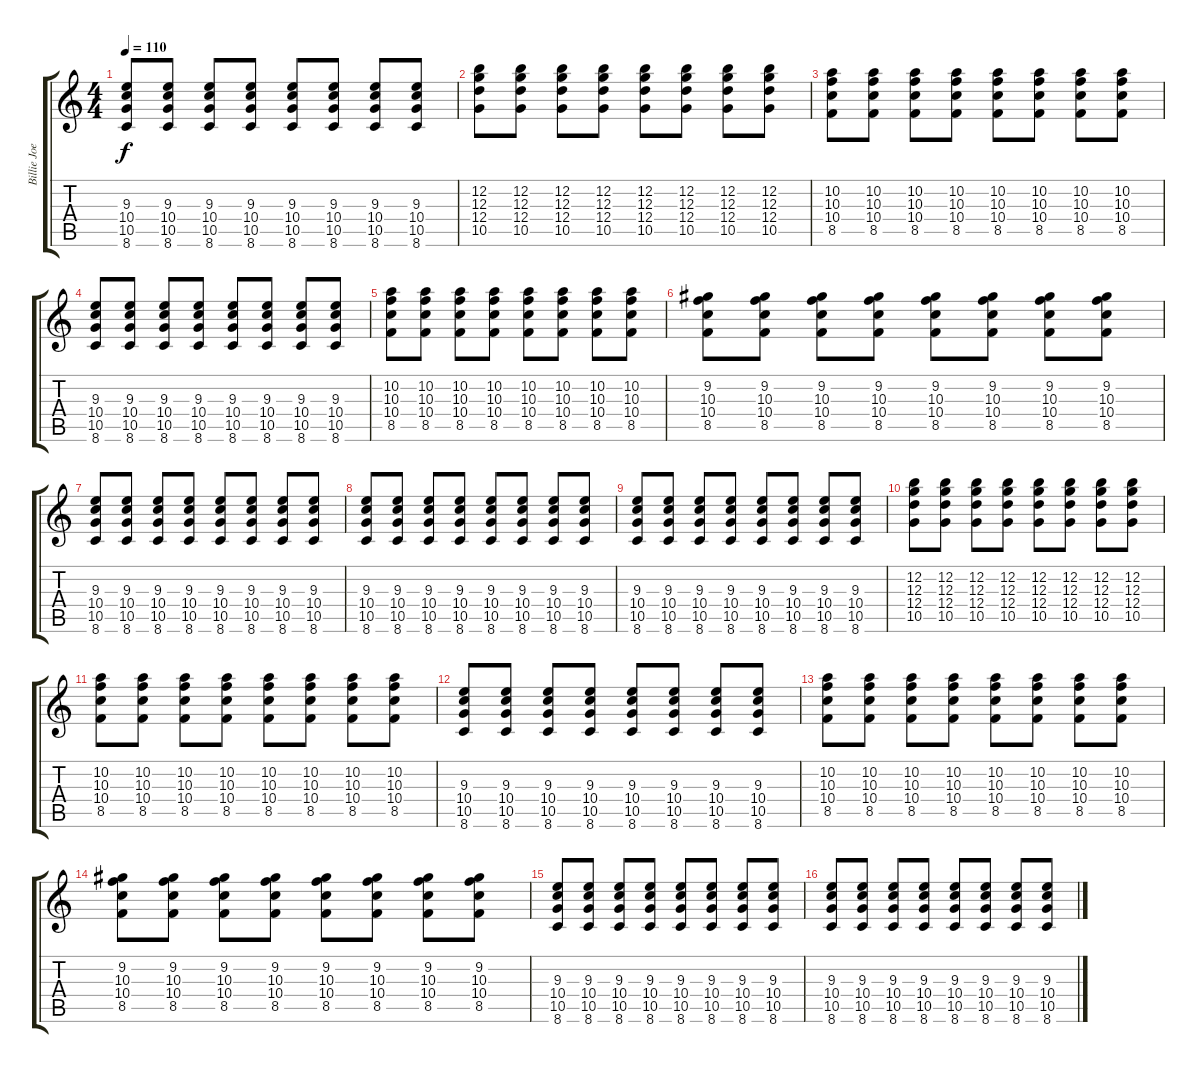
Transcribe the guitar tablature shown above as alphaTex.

\track ("Billie Joe Guitar" "Billie Joe") {instrument distortionguitar}
\staff {score tabs}
\tuning (E4 B3 G3 D3 A2 E2) {hide}
\ts (4 4)
\tempo 110
\clef g2
\ks c
(9.3 10.4 10.5 8.6).8{dy f instrument distortionguitar} (9.3 10.4 10.5 8.6).8 (9.3 10.4 10.5 8.6).8 (9.3 10.4 10.5 8.6).8 (9.3 10.4 10.5 8.6).8 (9.3 10.4 10.5 8.6).8 (9.3 10.4 10.5 8.6).8 (9.3 10.4 10.5 8.6).8 |
(12.2 12.3 12.4 10.5).8 (12.2 12.3 12.4 10.5).8 (12.2 12.3 12.4 10.5).8 (12.2 12.3 12.4 10.5).8 (12.2 12.3 12.4 10.5).8 (12.2 12.3 12.4 10.5).8 (12.2 12.3 12.4 10.5).8 (12.2 12.3 12.4 10.5).8 |
(10.2 10.3 10.4 8.5).8 (10.2 10.3 10.4 8.5).8 (10.2 10.3 10.4 8.5).8 (10.2 10.3 10.4 8.5).8 (10.2 10.3 10.4 8.5).8 (10.2 10.3 10.4 8.5).8 (10.2 10.3 10.4 8.5).8 (10.2 10.3 10.4 8.5).8 |
(9.3 10.4 10.5 8.6).8 (9.3 10.4 10.5 8.6).8 (9.3 10.4 10.5 8.6).8 (9.3 10.4 10.5 8.6).8 (9.3 10.4 10.5 8.6).8 (9.3 10.4 10.5 8.6).8 (9.3 10.4 10.5 8.6).8 (9.3 10.4 10.5 8.6).8 |
(10.2 10.3 10.4 8.5).8 (10.2 10.3 10.4 8.5).8 (10.2 10.3 10.4 8.5).8 (10.2 10.3 10.4 8.5).8 (10.2 10.3 10.4 8.5).8 (10.2 10.3 10.4 8.5).8 (10.2 10.3 10.4 8.5).8 (10.2 10.3 10.4 8.5).8 |
(9.2 10.3 10.4 8.5).8 (9.2 10.3 10.4 8.5).8 (9.2 10.3 10.4 8.5).8 (9.2 10.3 10.4 8.5).8 (9.2 10.3 10.4 8.5).8 (9.2 10.3 10.4 8.5).8 (9.2 10.3 10.4 8.5).8 (9.2 10.3 10.4 8.5).8 |
(9.3 10.4 10.5 8.6).8 (9.3 10.4 10.5 8.6).8 (9.3 10.4 10.5 8.6).8 (9.3 10.4 10.5 8.6).8 (9.3 10.4 10.5 8.6).8 (9.3 10.4 10.5 8.6).8 (9.3 10.4 10.5 8.6).8 (9.3 10.4 10.5 8.6).8 |
(9.3 10.4 10.5 8.6).8 (9.3 10.4 10.5 8.6).8 (9.3 10.4 10.5 8.6).8 (9.3 10.4 10.5 8.6).8 (9.3 10.4 10.5 8.6).8 (9.3 10.4 10.5 8.6).8 (9.3 10.4 10.5 8.6).8 (9.3 10.4 10.5 8.6).8 |
(9.3 10.4 10.5 8.6).8 (9.3 10.4 10.5 8.6).8 (9.3 10.4 10.5 8.6).8 (9.3 10.4 10.5 8.6).8 (9.3 10.4 10.5 8.6).8 (9.3 10.4 10.5 8.6).8 (9.3 10.4 10.5 8.6).8 (9.3 10.4 10.5 8.6).8 |
(12.2 12.3 12.4 10.5).8 (12.2 12.3 12.4 10.5).8 (12.2 12.3 12.4 10.5).8 (12.2 12.3 12.4 10.5).8 (12.2 12.3 12.4 10.5).8 (12.2 12.3 12.4 10.5).8 (12.2 12.3 12.4 10.5).8 (12.2 12.3 12.4 10.5).8 |
(10.2 10.3 10.4 8.5).8 (10.2 10.3 10.4 8.5).8 (10.2 10.3 10.4 8.5).8 (10.2 10.3 10.4 8.5).8 (10.2 10.3 10.4 8.5).8 (10.2 10.3 10.4 8.5).8 (10.2 10.3 10.4 8.5).8 (10.2 10.3 10.4 8.5).8 |
(9.3 10.4 10.5 8.6).8 (9.3 10.4 10.5 8.6).8 (9.3 10.4 10.5 8.6).8 (9.3 10.4 10.5 8.6).8 (9.3 10.4 10.5 8.6).8 (9.3 10.4 10.5 8.6).8 (9.3 10.4 10.5 8.6).8 (9.3 10.4 10.5 8.6).8 |
(10.2 10.3 10.4 8.5).8 (10.2 10.3 10.4 8.5).8 (10.2 10.3 10.4 8.5).8 (10.2 10.3 10.4 8.5).8 (10.2 10.3 10.4 8.5).8 (10.2 10.3 10.4 8.5).8 (10.2 10.3 10.4 8.5).8 (10.2 10.3 10.4 8.5).8 |
(9.2 10.3 10.4 8.5).8 (9.2 10.3 10.4 8.5).8 (9.2 10.3 10.4 8.5).8 (9.2 10.3 10.4 8.5).8 (9.2 10.3 10.4 8.5).8 (9.2 10.3 10.4 8.5).8 (9.2 10.3 10.4 8.5).8 (9.2 10.3 10.4 8.5).8 |
(9.3 10.4 10.5 8.6).8 (9.3 10.4 10.5 8.6).8 (9.3 10.4 10.5 8.6).8 (9.3 10.4 10.5 8.6).8 (9.3 10.4 10.5 8.6).8 (9.3 10.4 10.5 8.6).8 (9.3 10.4 10.5 8.6).8 (9.3 10.4 10.5 8.6).8 |
(9.3 10.4 10.5 8.6).8 (9.3 10.4 10.5 8.6).8 (9.3 10.4 10.5 8.6).8 (9.3 10.4 10.5 8.6).8 (9.3 10.4 10.5 8.6).8 (9.3 10.4 10.5 8.6).8 (9.3 10.4 10.5 8.6).8 (9.3 10.4 10.5 8.6).8
